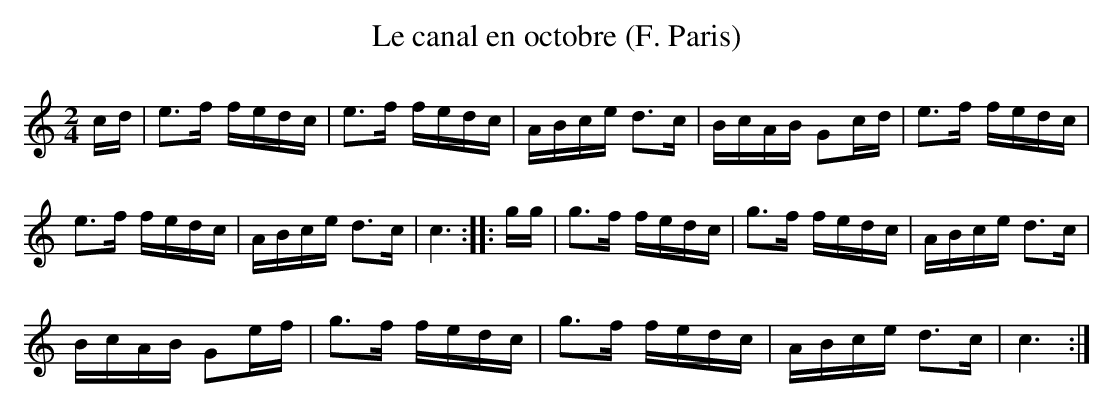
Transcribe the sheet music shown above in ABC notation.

X:1
T:Le canal en octobre (F. Paris)
M:2/4
L:1/16
K:C
cd|e3f fedc|e3f fedc|\
ABce d3c|BcAB G2cd|e3f fedc|
e3f fedc|ABce d3c|c6:|\
|:gg|g3f fedc|g3f fedc|ABce d3c|
BcAB G2ef|g3f fedc|\
g3f fedc|ABce d3c|c6:|
